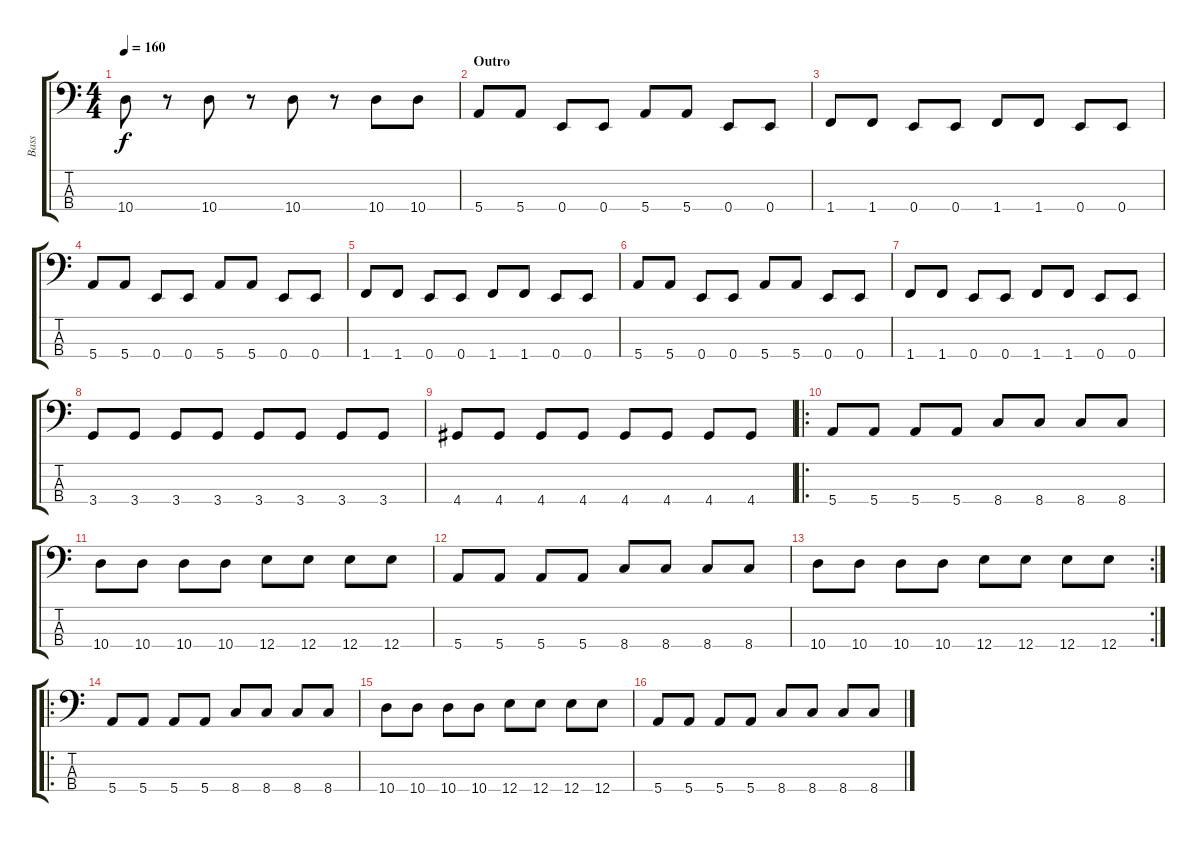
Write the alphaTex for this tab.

\track ("Bass" "Bass") {instrument electricbasspick}
\staff {score tabs}
\tuning (G2 D2 A1 E1) {hide}
\ts (4 4)
\tempo 160
\clef f4
\ks c
10.4.8{dy f} r.8 10.4.8 r.8 10.4.8 r.8 10.4.8 10.4.8 |
\section ("" "Outro")
5.4.8 5.4.8 0.4.8 0.4.8 5.4.8 5.4.8 0.4.8 0.4.8 |
1.4.8 1.4.8 0.4.8 0.4.8 1.4.8 1.4.8 0.4.8 0.4.8 |
5.4.8 5.4.8 0.4.8 0.4.8 5.4.8 5.4.8 0.4.8 0.4.8 |
1.4.8 1.4.8 0.4.8 0.4.8 1.4.8 1.4.8 0.4.8 0.4.8 |
5.4.8 5.4.8 0.4.8 0.4.8 5.4.8 5.4.8 0.4.8 0.4.8 |
1.4.8 1.4.8 0.4.8 0.4.8 1.4.8 1.4.8 0.4.8 0.4.8 |
3.4.8 3.4.8 3.4.8 3.4.8 3.4.8 3.4.8 3.4.8 3.4.8 |
4.4.8 4.4.8 4.4.8 4.4.8 4.4.8 4.4.8 4.4.8 4.4.8 |
\ro
5.4.8 5.4.8 5.4.8 5.4.8 8.4.8 8.4.8 8.4.8 8.4.8 |
10.4.8 10.4.8 10.4.8 10.4.8 12.4.8 12.4.8 12.4.8 12.4.8 |
5.4.8 5.4.8 5.4.8 5.4.8 8.4.8 8.4.8 8.4.8 8.4.8 |
\rc 2
10.4.8 10.4.8 10.4.8 10.4.8 12.4.8 12.4.8 12.4.8 12.4.8 |
\ro
5.4.8 5.4.8 5.4.8 5.4.8 8.4.8 8.4.8 8.4.8 8.4.8 |
10.4.8 10.4.8 10.4.8 10.4.8 12.4.8 12.4.8 12.4.8 12.4.8 |
5.4.8 5.4.8 5.4.8 5.4.8 8.4.8 8.4.8 8.4.8 8.4.8
